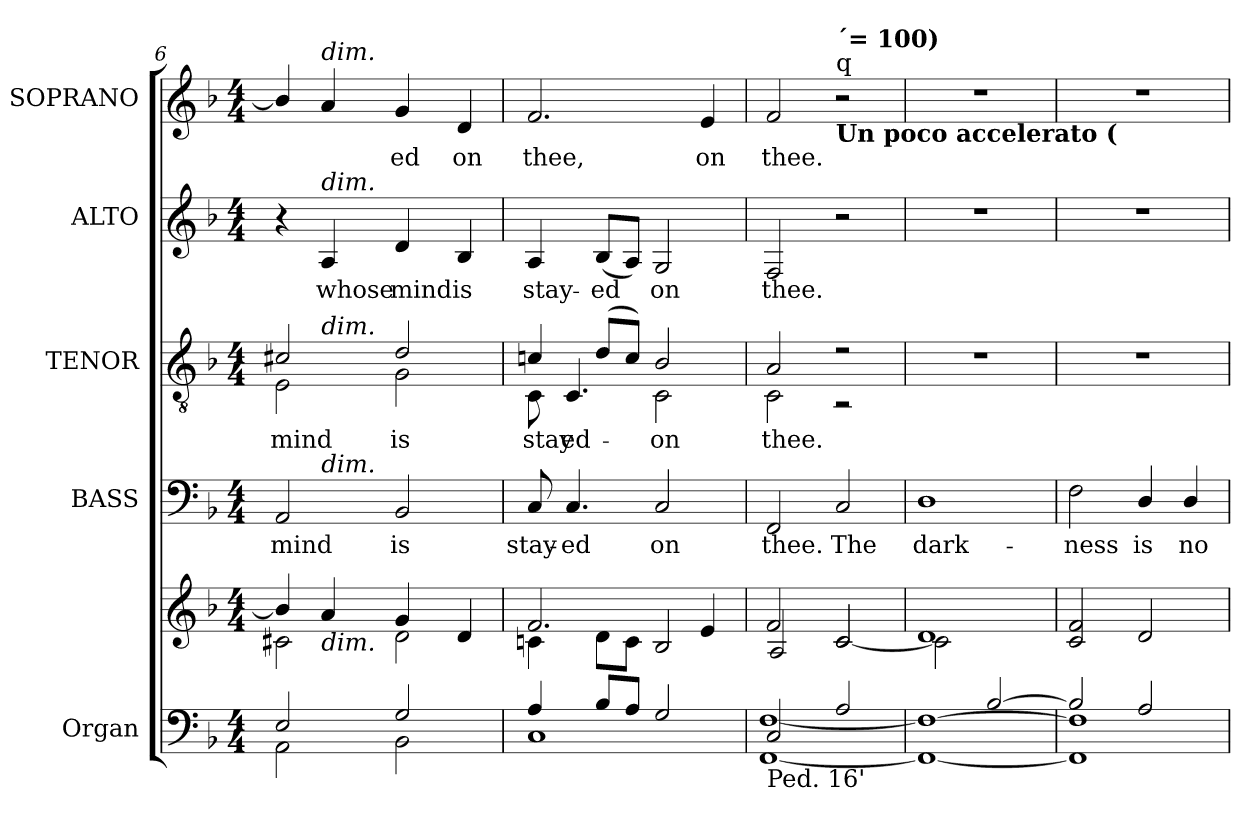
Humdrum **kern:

**kern	**kern	**kern	**text	**kern	**text	**kern	**text	**kern	**text
*part5	*part5	*part4	*part4	*part3	*part3	*part2	*part2	*part1	*part1
*staff6	*staff5	*staff4	*staff4	*staff3	*staff3	*staff2	*staff2	*staff1	*staff1
*I"Organ	*	*I"BASS	*	*I"TENOR	*	*I"ALTO	*	*I"SOPRANO	*
*I'Org.	*	*I'B.	*	*I'T.	*	*I'A.	*	*I'S.	*
*clefF4	*clefG2	*clefF4	*	*clefGv2	*	*clefG2	*	*clefG2	*
*	*	*	*	*ITrd7c12	*	*	*	*	*
*k[b-]	*k[b-]	*k[b-]	*	*k[b-]	*	*k[b-]	*	*k[b-]	*
*F:	*F:	*F:	*	*F:	*	*F:	*	*F:	*
*M4/4	*M4/4	*M4/4	*	*M4/4	*	*M4/4	*	*M4/4	*
=6	=6	=6	=6	=6	=6	=6	=6	=6	=6
*^	*^	*	*	*	*	*	*	*	*
!	!	!	!	!	!LO:LY:b:color=#000000	!	!	!	!	!	!
*	*	*	*	*	*	*^	*	*	*	*	*
!	!	!	!	!	!	!	!	!LO:LY:b:color=#000000	!	!	!	!
*	*	*	*	*^	*	*	*^	*	*	*	*	*
2Ei/	2AAi\	4b-i/]	2c#Xi\	2AAi/	4ryy	mind	2C#Xi/	2EEi\	4ryy	mind	4r	.	4b-i/]	.
!	!	!	!	!	!	!	!	!	!	!	!	!	!LO:TX:a:i:t=dim.	!
!	!	!	!	!	!	!	!	!	!	!	!LO:TX:a:i:t=dim.	!	!	!
!	!	!	!	!	!	!	!	!	!LO:TX:a:i:t=dim.	!	!	!	!	!
!	!	!	!	!	!LO:TX:a:i:t=dim.	!	!	!	!	!	!	!	!	!
!	!	!LO:TX:b:i:t=dim.	!	!	!	!	!	!	!	!	!	!	!	!
!	!	!	!	!	!	!	!	!	!	!	!	!LO:LY:b:color=#000000	!	!
.	.	4ai/	.	.	2.ryy	.	.	.	2.ryy	.	4Ai/	whose	4ai/	.
!	!	!	!	!	!	!LO:LY:b:color=#000000	!	!	!	!	!	!	!	!
!	!	!	!	!	!	!	!	!	!	!LO:LY:b:color=#000000	!	!	!	!
!	!	!	!	!	!	!	!	!	!	!	!	!LO:LY:b:color=#000000	!	!
!	!	!	!	!	!	!	!	!	!	!	!	!	!	!LO:LY:b:color=#000000
2Gi/	2BB-i\	4gi/	2di\	2BB-i/	.	is	2Di/	2GGi\	.	is	4di/	mind	4gi/	-ed
!	!	!	!	!	!	!	!	!	!	!	!	!LO:LY:b:color=#000000	!	!
!	!	!	!	!	!	!	!	!	!	!	!	!	!	!LO:LY:b:color=#000000
.	.	4di/	.	.	.	.	.	.	.	.	4B-i/	is	4di/	on
*	*	*	*	*v	*v	*	*	*	*	*	*	*	*	*
*	*	*	*	*	*	*v	*v	*v	*	*	*	*	*
!!LO:LB:g=z
=7	=7	=7	=7	=7	=7	=7	=7	=7	=7	=7	=7
*	*	*	*	*^	*	*^	*	*	*	*	*
*	*	*	*	*	*	*	*	*^	*	*	*	*	*
!	!	!	!	!	!	!LO:LY:b:color=#000000	!	!	!	!	!	!	!	!
*	*	*	*	*v	*v	*	*	*	*	*	*	*	*	*
*	*	*	*	*	*	*	*v	*v	*	*	*	*	*
*	*	*	*	*^	*	*	*^	*	*	*	*	*
!	!	!	!	!	!	!	!	!	!	!LO:LY:b:color=#000000	!	!	!	!
*	*	*	*	*v	*v	*	*	*	*	*	*	*	*	*
*	*	*	*	*	*	*	*v	*v	*	*	*	*	*
*	*	*	*	*^	*	*	*^	*	*	*	*	*
!	!	!	!	!	!	!	!	!	!	!	!	!LO:LY:b:color=#000000	!	!
*	*	*	*	*v	*v	*	*	*	*	*	*	*	*	*
*	*	*	*	*	*	*	*v	*v	*	*	*	*	*
*	*	*	*	*^	*	*	*^	*	*	*	*	*
!	!	!	!	!	!	!	!	!	!	!	!	!	!	!LO:LY:b:color=#000000
*	*	*	*	*v	*v	*	*	*	*	*	*	*	*	*
*	*	*	*	*	*	*	*v	*v	*	*	*	*	*
4Ai/	1Ci	2.fi/	4cni\	8Ci/	stay-	4Cni/	8CCi\	stay-	4Ai/	stay-	2.fi/	thee,
!	!	!	!	!	!LO:LY:b:color=#000000	!	!	!	!	!	!	!
!	!	!	!	!	!	!	!	!LO:LY:b:color=#000000	!	!	!	!
.	.	.	.	4.Ci/	-ed	.	4.CCi/	-ed	.	.	.	.
!	!	!	!	!	!	!	!	!	!	!LO:LY:b:color=#000000	!	!
8B-i/L	.	.	8di\L	.	.	(8Di/L	.	.	(8B-i/L	-ed	.	.
8Ai/J	.	.	8ci\J	.	.	8Ci/J)	.	.	8Ai/J)	.	.	.
!	!	!	!	!	!LO:LY:b:color=#000000	!	!	!	!	!	!	!
!	!	!	!	!	!	!	!	!LO:LY:b:color=#000000	!	!	!	!
!	!	!	!	!	!	!	!	!	!	!LO:LY:b:color=#000000	!	!
2Gi/	.	.	2B-i/	2Ci/	on	2BB-i/	2CCi\	on	2Gi/	on	.	.
!	!	!	!	!	!	!	!	!	!	!	!	!LO:LY:b:color=#000000
.	.	4ei/	.	.	.	.	.	.	.	.	4ei/	on
=8	=8	=8	=8	=8	=8	=8	=8	=8	=8	=8	=8	=8
!	!	!	!	!	!LO:LY:b:color=#000000	!	!	!	!	!	!	!
!	!	!	!	!	!	!	!	!LO:LY:b:color=#000000	!	!	!	!
!	!	!	!	!	!	!	!	!	!	!LO:LY:b:color=#000000	!	!
!LO:TX:b:t=Ped. 16'	!	!	!	!	!	!	!	!	!	!	!	!
!	!	!	!	!	!	!	!	!	!	!	!	!LO:LY:b:color=#000000
2Ci/	[1FFi [1Fi	2fi/	2Ai/	2FFi/	thee.	2AAi/	2CCi\	thee.	2Fi/	thee.	2fi/	thee.
!	!	!	!	!	!	!	!	!	!	!	!LO:TX:b:B:t=Un poco accelerato (	!
!	!	!	!	!	!	!	!	!	!	!	!LO:TX:t=q	!
!	!	!	!	!	!	!	!	!	!	!	!LO:TX:B:t=´= 100)	!
!	!	!	!	!	!LO:LY:b:color=#000000	!	!	!	!	!	!	!
2Ai/	.	2ci/	[2ci/	2Ci/	The	2r	2r	.	2r	.	2r	.
*	*	*	*	*	*	*v	*v	*	*	*	*	*
=9	=9	=9	=9	=9	=9	=9	=9	=9	=9	=9	=9
*	*	*	*	*	*	*^	*	*	*	*	*
!	!	!	!	!	!LO:LY:b:color=#000000	!	!	!	!	!	!	!
*	*	*	*	*	*	*v	*v	*	*	*	*	*
2ryy	1FFi_ 1Fi_	1di	2ci\]	1Di	dark-	1r	.	1r	.	1r	.
[2B-i/	.	.	2ryy	.	.	.	.	.	.	.	.
*	*	*v	*v	*	*	*	*	*	*	*	*
=10	=10	=10	=10	=10	=10	=10	=10	=10	=10	=10
*	*	*^	*	*	*	*	*	*	*	*
!	!	!	!	!	!LO:LY:b:color=#000000	!	!	!	!	!	!
*	*	*v	*v	*	*	*	*	*	*	*	*
2B-i/]	1FFi] 1Fi]	2ci/ 2fi	2Fi\	-ness	1r	.	1r	.	1r	.
!	!	!	!	!LO:LY:b:color=#000000	!	!	!	!	!	!
2Ai/	.	2di/	4Di/	is	.	.	.	.	.	.
!	!	!	!	!LO:LY:b:color=#000000	!	!	!	!	!	!
.	.	.	4Di/	no	.	.	.	.	.	.
*v	*v	*	*	*	*	*	*	*	*	*
=	=	=	=	=	=	=	=	=	=
*-	*-	*-	*-	*-	*-	*-	*-	*-	*-
